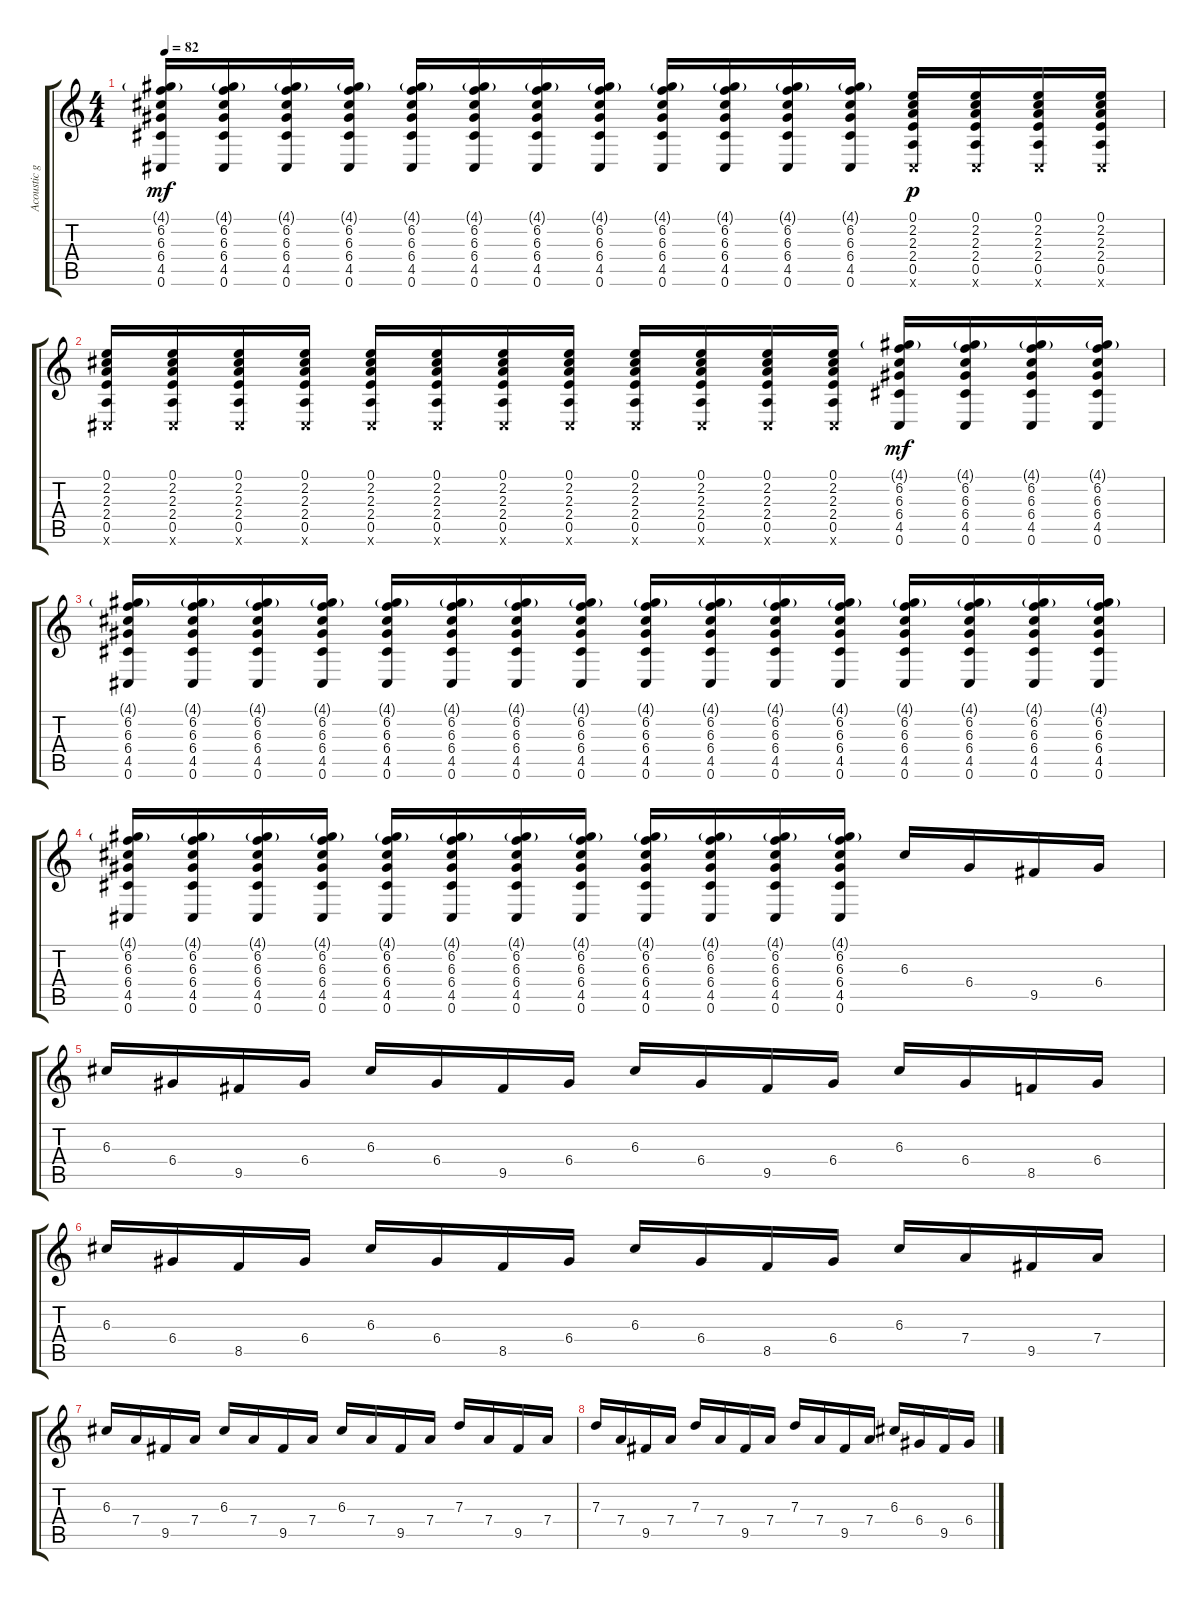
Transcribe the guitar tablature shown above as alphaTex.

\track ("Acoustic guitar" "Acoustic g") {instrument acousticguitarsteel}
\staff {score tabs}
\tuning (E4 B3 G3 D3 A2 Db2) {hide}
\ts (4 4)
\tempo 82
\clef g2
\ks c
(4.1{g} 6.2 6.3 6.4 4.5 0.6).16{dy mf} (4.1{g} 6.2 6.3 6.4 4.5 0.6).16 (4.1{g} 6.2 6.3 6.4 4.5 0.6).16 (4.1{g} 6.2 6.3 6.4 4.5 0.6).16 (4.1{g} 6.2 6.3 6.4 4.5 0.6).16 (4.1{g} 6.2 6.3 6.4 4.5 0.6).16 (4.1{g} 6.2 6.3 6.4 4.5 0.6).16 (4.1{g} 6.2 6.3 6.4 4.5 0.6).16 (4.1{g} 6.2 6.3 6.4 4.5 0.6).16 (4.1{g} 6.2 6.3 6.4 4.5 0.6).16 (4.1{g} 6.2 6.3 6.4 4.5 0.6).16 (4.1{g} 6.2 6.3 6.4 4.5 0.6).16 (0.1 2.2 2.3 2.4 0.5 0.6{x}).16{dy p} (0.1 2.2 2.3 2.4 0.5 0.6{x}).16 (0.1 2.2 2.3 2.4 0.5 0.6{x}).16 (0.1 2.2 2.3 2.4 0.5 0.6{x}).16 |
(0.1 2.2 2.3 2.4 0.5 0.6{x}).16 (0.1 2.2 2.3 2.4 0.5 0.6{x}).16 (0.1 2.2 2.3 2.4 0.5 0.6{x}).16 (0.1 2.2 2.3 2.4 0.5 0.6{x}).16 (0.1 2.2 2.3 2.4 0.5 0.6{x}).16 (0.1 2.2 2.3 2.4 0.5 0.6{x}).16 (0.1 2.2 2.3 2.4 0.5 0.6{x}).16 (0.1 2.2 2.3 2.4 0.5 0.6{x}).16 (0.1 2.2 2.3 2.4 0.5 0.6{x}).16 (0.1 2.2 2.3 2.4 0.5 0.6{x}).16 (0.1 2.2 2.3 2.4 0.5 0.6{x}).16 (0.1 2.2 2.3 2.4 0.5 0.6{x}).16 (4.1{g} 6.2 6.3 6.4 4.5 0.6).16{dy mf} (4.1{g} 6.2 6.3 6.4 4.5 0.6).16 (4.1{g} 6.2 6.3 6.4 4.5 0.6).16 (4.1{g} 6.2 6.3 6.4 4.5 0.6).16 |
(4.1{g} 6.2 6.3 6.4 4.5 0.6).16 (4.1{g} 6.2 6.3 6.4 4.5 0.6).16 (4.1{g} 6.2 6.3 6.4 4.5 0.6).16 (4.1{g} 6.2 6.3 6.4 4.5 0.6).16 (4.1{g} 6.2 6.3 6.4 4.5 0.6).16 (4.1{g} 6.2 6.3 6.4 4.5 0.6).16 (4.1{g} 6.2 6.3 6.4 4.5 0.6).16 (4.1{g} 6.2 6.3 6.4 4.5 0.6).16 (4.1{g} 6.2 6.3 6.4 4.5 0.6).16 (4.1{g} 6.2 6.3 6.4 4.5 0.6).16 (4.1{g} 6.2 6.3 6.4 4.5 0.6).16 (4.1{g} 6.2 6.3 6.4 4.5 0.6).16 (4.1{g} 6.2 6.3 6.4 4.5 0.6).16 (4.1{g} 6.2 6.3 6.4 4.5 0.6).16 (4.1{g} 6.2 6.3 6.4 4.5 0.6).16 (4.1{g} 6.2 6.3 6.4 4.5 0.6).16 |
(4.1{g} 6.2 6.3 6.4 4.5 0.6).16 (4.1{g} 6.2 6.3 6.4 4.5 0.6).16 (4.1{g} 6.2 6.3 6.4 4.5 0.6).16 (4.1{g} 6.2 6.3 6.4 4.5 0.6).16 (4.1{g} 6.2 6.3 6.4 4.5 0.6).16 (4.1{g} 6.2 6.3 6.4 4.5 0.6).16 (4.1{g} 6.2 6.3 6.4 4.5 0.6).16 (4.1{g} 6.2 6.3 6.4 4.5 0.6).16 (4.1{g} 6.2 6.3 6.4 4.5 0.6).16 (4.1{g} 6.2 6.3 6.4 4.5 0.6).16 (4.1{g} 6.2 6.3 6.4 4.5 0.6).16 (4.1{g} 6.2 6.3 6.4 4.5 0.6).16 6.3.16 6.4.16 9.5.16 6.4.16 |
6.3.16 6.4.16 9.5.16 6.4.16 6.3.16 6.4.16 9.5.16 6.4.16 6.3.16 6.4.16 9.5.16 6.4.16 6.3.16 6.4.16 8.5.16 6.4.16 |
6.3.16 6.4.16 8.5.16 6.4.16 6.3.16 6.4.16 8.5.16 6.4.16 6.3.16 6.4.16 8.5.16 6.4.16 6.3.16 7.4.16 9.5.16 7.4.16 |
6.3.16 7.4.16 9.5.16 7.4.16 6.3.16 7.4.16 9.5.16 7.4.16 6.3.16 7.4.16 9.5.16 7.4.16 7.3.16 7.4.16 9.5.16 7.4.16 |
7.3.16 7.4.16 9.5.16 7.4.16 7.3.16 7.4.16 9.5.16 7.4.16 7.3.16 7.4.16 9.5.16 7.4.16 6.3.16 6.4.16 9.5.16 6.4.16
